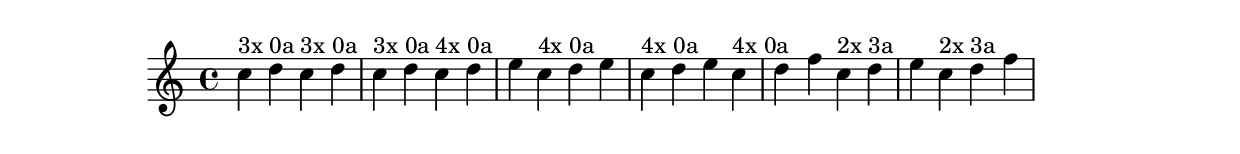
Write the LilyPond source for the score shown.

\version "2.1.22"

\header{
texidoc="
LilyPond has three modes for repeats: folded, unfolded and
semi-unfolded.  Unfolded repeats are fully written out. Semi unfolded
repeats have the body written and all alternatives sequentially.
Folded repeats have the body written and all alternatives
simultaneo.ly.  If the number of alternatives is larger than the
repeat count, the excess alternatives are ignored.  If the number of
alternatives is smaller, the first alternative is multiplied to get to
the number of repeats.

Unfolded behavior:
"
}

\score {

  \context Voice \notes\relative c'' {
\repeat unfold 3 { c^"3x 0a" d }
% less alts than body
\repeat unfold 4 { c^"4x 0a" d } \alternative { e f }
% more alts than body
\repeat unfold 2 { c^"2x 3a" d } \alternative { e f g } 
}}


